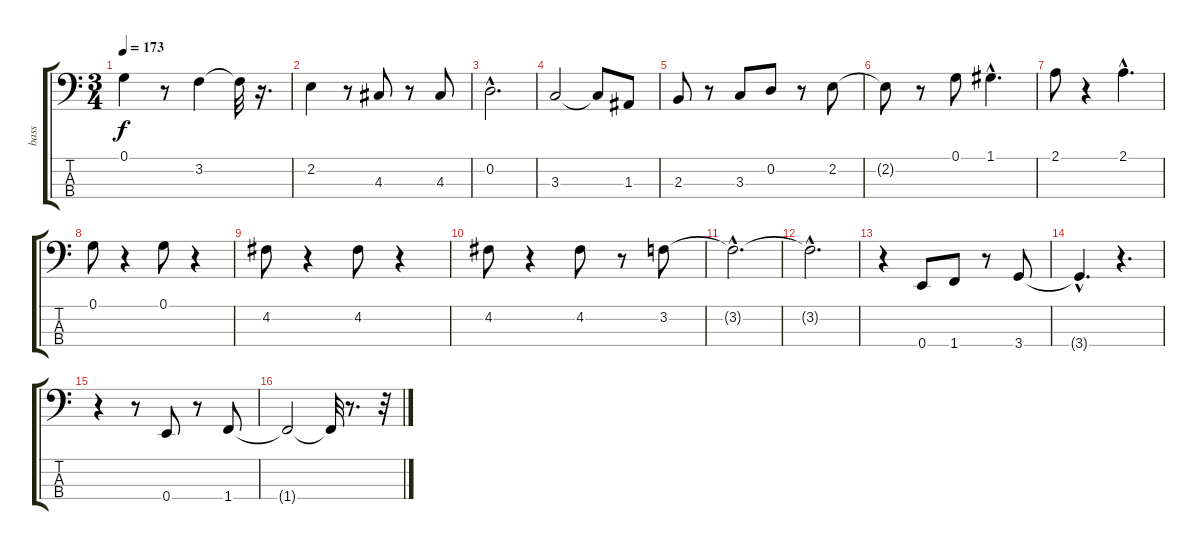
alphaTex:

\track ("bass" "bass") {instrument fretlessbass}
\staff {score tabs}
\tuning (G2 D2 A1 E1) {hide}
\ts (3 4)
\tempo 173
\clef f4
\ks c
0.1.4{dy f} r.8 3.2.4 3.2{t}.32 r.16{d} |
2.2.4 r.8 4.3.8 r.8 4.3.8 |
0.2{hac}.2{d} |
3.3.2 3.3{t}.8 1.3.8 |
2.3.8 r.8 3.3.8 0.2.8 r.8 2.2.8 |
2.2{t}.8 r.8 0.1.8 1.1{hac}.4{d} |
2.1.8 r.4 2.1{hac}.4{d} |
0.1.8 r.4 0.1.8 r.4 |
4.2.8 r.4 4.2.8 r.4 |
4.2.8 r.4 4.2.8 r.8 3.2.8 |
3.2{hac t}.2{d} |
3.2{hac t}.2{d} |
r.4 0.4.8 1.4.8 r.8 3.4.8 |
3.4{hac t}.4{d} r.4{d} |
r.4 r.8 0.4.8 r.8 1.4.8 |
1.4{t}.2 1.4{t}.32 r.8{d} r.32
